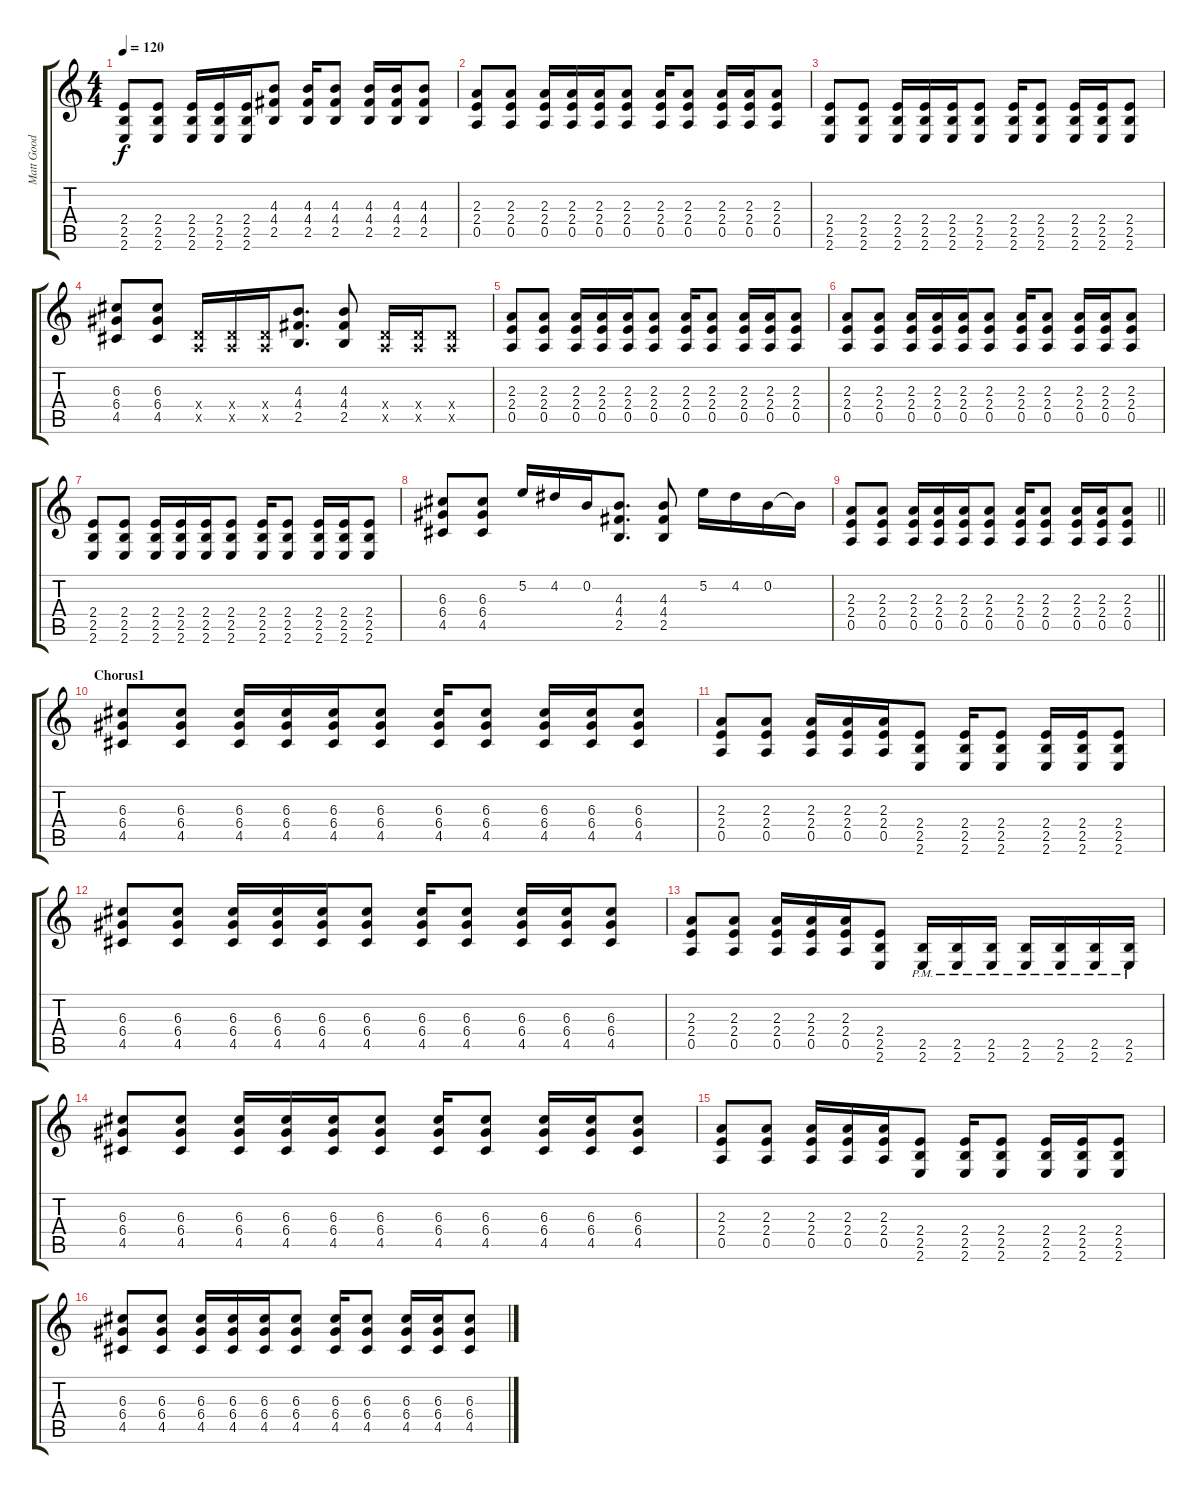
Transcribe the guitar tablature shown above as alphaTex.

\track ("Matt Good" "Matt Good") {instrument distortionguitar}
\staff {score tabs}
\tuning (E4 B3 G3 D3 A2 D2) {hide}
\ts (4 4)
\tempo 120
\clef g2
\ks c
(2.4 2.5 2.6).8{dy f} (2.4 2.5 2.6).8 (2.4 2.5 2.6).16 (2.4 2.5 2.6).16 (2.4 2.5 2.6).16 (4.3 4.4 2.5).8 (4.3 4.4 2.5).16 (4.3 4.4 2.5).8 (4.3 4.4 2.5).16 (4.3 4.4 2.5).16 (4.3 4.4 2.5).8 |
(2.3 2.4 0.5).8 (2.3 2.4 0.5).8 (2.3 2.4 0.5).16 (2.3 2.4 0.5).16 (2.3 2.4 0.5).16 (2.3 2.4 0.5).8 (2.3 2.4 0.5).16 (2.3 2.4 0.5).8 (2.3 2.4 0.5).16 (2.3 2.4 0.5).16 (2.3 2.4 0.5).8 |
(2.4 2.5 2.6).8 (2.4 2.5 2.6).8 (2.4 2.5 2.6).16 (2.4 2.5 2.6).16 (2.4 2.5 2.6).16 (2.4 2.5 2.6).8 (2.4 2.5 2.6).16 (2.4 2.5 2.6).8 (2.4 2.5 2.6).16 (2.4 2.5 2.6).16 (2.4 2.5 2.6).8 |
(6.3 6.4 4.5).8 (6.3 6.4 4.5).8 (0.4{x} 0.5{x}).16 (0.4{x} 0.5{x}).16 (0.4{x} 0.5{x}).16 (4.3 4.4 2.5).8{d} (4.3 4.4 2.5).8 (0.4{x} 0.5{x}).16 (0.4{x} 0.5{x}).16 (0.4{x} 0.5{x}).8 |
(2.3 2.4 0.5).8 (2.3 2.4 0.5).8 (2.3 2.4 0.5).16 (2.3 2.4 0.5).16 (2.3 2.4 0.5).16 (2.3 2.4 0.5).8 (2.3 2.4 0.5).16 (2.3 2.4 0.5).8 (2.3 2.4 0.5).16 (2.3 2.4 0.5).16 (2.3 2.4 0.5).8 |
(2.3 2.4 0.5).8 (2.3 2.4 0.5).8 (2.3 2.4 0.5).16 (2.3 2.4 0.5).16 (2.3 2.4 0.5).16 (2.3 2.4 0.5).8 (2.3 2.4 0.5).16 (2.3 2.4 0.5).8 (2.3 2.4 0.5).16 (2.3 2.4 0.5).16 (2.3 2.4 0.5).8 |
(2.4 2.5 2.6).8 (2.4 2.5 2.6).8 (2.4 2.5 2.6).16 (2.4 2.5 2.6).16 (2.4 2.5 2.6).16 (2.4 2.5 2.6).8 (2.4 2.5 2.6).16 (2.4 2.5 2.6).8 (2.4 2.5 2.6).16 (2.4 2.5 2.6).16 (2.4 2.5 2.6).8 |
(6.3 6.4 4.5).8 (6.3 6.4 4.5).8 5.2.16 4.2.16 0.2.16 (4.3 4.4 2.5).8{d} (4.3 4.4 2.5).8 5.2.16 4.2.16 0.2.16 0.2{t}.16 |
\barLineRight lightlight
(2.3 2.4 0.5).8 (2.3 2.4 0.5).8 (2.3 2.4 0.5).16 (2.3 2.4 0.5).16 (2.3 2.4 0.5).16 (2.3 2.4 0.5).8 (2.3 2.4 0.5).16 (2.3 2.4 0.5).8 (2.3 2.4 0.5).16 (2.3 2.4 0.5).16 (2.3 2.4 0.5).8 |
\section ("" "Chorus1")
(6.3 6.4 4.5).8 (6.3 6.4 4.5).8 (6.3 6.4 4.5).16 (6.3 6.4 4.5).16 (6.3 6.4 4.5).16 (6.3 6.4 4.5).8 (6.3 6.4 4.5).16 (6.3 6.4 4.5).8 (6.3 6.4 4.5).16 (6.3 6.4 4.5).16 (6.3 6.4 4.5).8 |
(2.3 2.4 0.5).8 (2.3 2.4 0.5).8 (2.3 2.4 0.5).16 (2.3 2.4 0.5).16 (2.3 2.4 0.5).16 (2.4 2.5 2.6).8 (2.4 2.5 2.6).16 (2.4 2.5 2.6).8 (2.4 2.5 2.6).16 (2.4 2.5 2.6).16 (2.4 2.5 2.6).8 |
(6.3 6.4 4.5).8 (6.3 6.4 4.5).8 (6.3 6.4 4.5).16 (6.3 6.4 4.5).16 (6.3 6.4 4.5).16 (6.3 6.4 4.5).8 (6.3 6.4 4.5).16 (6.3 6.4 4.5).8 (6.3 6.4 4.5).16 (6.3 6.4 4.5).16 (6.3 6.4 4.5).8 |
(2.3 2.4 0.5).8 (2.3 2.4 0.5).8 (2.3 2.4 0.5).16 (2.3 2.4 0.5).16 (2.3 2.4 0.5).16 (2.4 2.5 2.6).8 (2.5{pm} 2.6{pm}).16 (2.5{pm} 2.6{pm}).16 (2.5{pm} 2.6{pm}).16 (2.5{pm} 2.6{pm}).16 (2.5{pm} 2.6{pm}).16 (2.5{pm} 2.6{pm}).16 (2.5{pm} 2.6{pm}).16 |
(6.3 6.4 4.5).8 (6.3 6.4 4.5).8 (6.3 6.4 4.5).16 (6.3 6.4 4.5).16 (6.3 6.4 4.5).16 (6.3 6.4 4.5).8 (6.3 6.4 4.5).16 (6.3 6.4 4.5).8 (6.3 6.4 4.5).16 (6.3 6.4 4.5).16 (6.3 6.4 4.5).8 |
(2.3 2.4 0.5).8 (2.3 2.4 0.5).8 (2.3 2.4 0.5).16 (2.3 2.4 0.5).16 (2.3 2.4 0.5).16 (2.4 2.5 2.6).8 (2.4 2.5 2.6).16 (2.4 2.5 2.6).8 (2.4 2.5 2.6).16 (2.4 2.5 2.6).16 (2.4 2.5 2.6).8 |
(6.3 6.4 4.5).8 (6.3 6.4 4.5).8 (6.3 6.4 4.5).16 (6.3 6.4 4.5).16 (6.3 6.4 4.5).16 (6.3 6.4 4.5).8 (6.3 6.4 4.5).16 (6.3 6.4 4.5).8 (6.3 6.4 4.5).16 (6.3 6.4 4.5).16 (6.3 6.4 4.5).8
